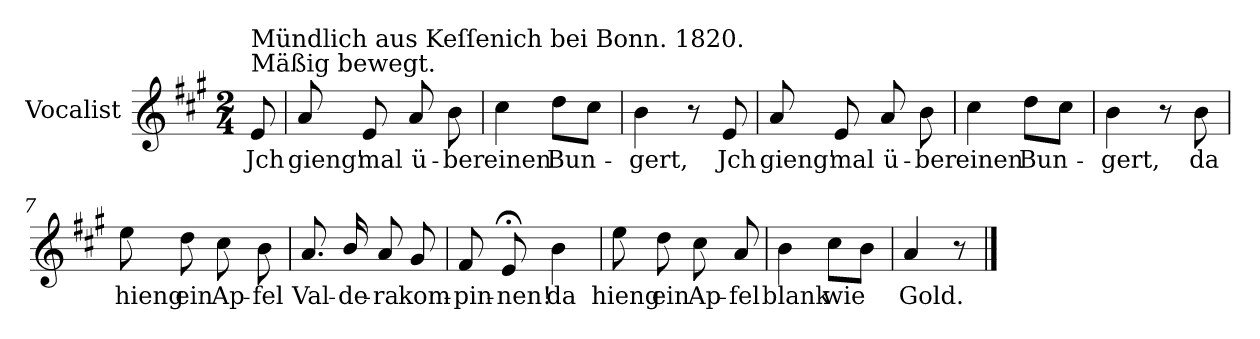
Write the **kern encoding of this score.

**kern	**text
*part1	*part1
*staff1	*staff1
*I"Vocalist	*
*k[f#c#g#]	*
*A:	*
*M2/4	*
=	=
!LO:TX:a:t=Mäßig bewegt.	!
!LO:TX:a:t=Mündlich aus Keſſenich bei Bonn. 1820.	!
8e	Jch
=1	=1
8a	gieng'
8e	mal
8a	ü-
8b	-ber
=2	=2
4cc#	einen
8ddL	Bun-
8cc#J	.
=3	=3
4b	-gert,
8r	.
8e	Jch
=4	=4
8a	gieng'
8e	mal
8a	ü-
8b	-ber
=5	=5
4cc#	einen
8ddL	Bun-
8cc#J	.
=6	=6
4b	-gert,
8r	.
8b	da
=7	=7
8ee	hieng
8dd	ein
8cc#	Ap-
8b	-fel
=8	=8
8.a	Val-
16b/	-de-
8a	-ra
8g#	kom-
=9	=9
8f#	-pin-
8e;<	-nen!
4b	da
=10	=10
8ee	hieng
8dd	ein
8cc#	Ap-
8a	-fel
=11	=11
4b	blank
8cc#L	wie
8bJ	.
=12	=12
4a	Gold.
8r	.
==	==
*-	*-
